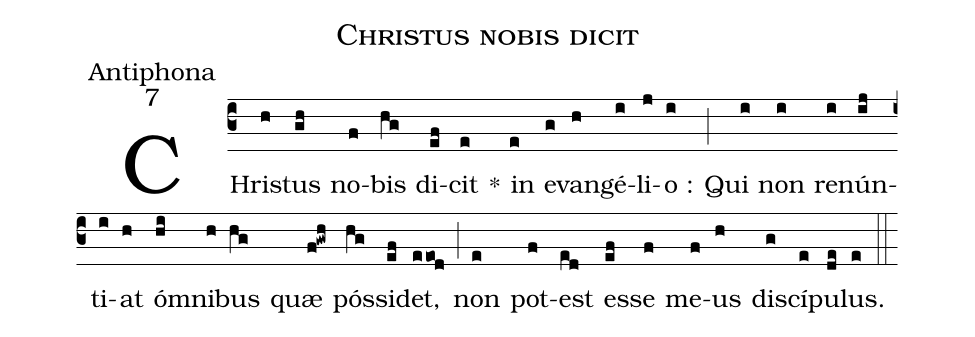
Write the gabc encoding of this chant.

name:Christus nobis dicit;
office-part:Antiphona;
mode:7;
%%
(c3) CHri(h)stus(gh) no(f)bis(hg) di(ef)cit(e) *() in(e) e(g)van(h)gé(i)li(j)o :(i) (;) Qui(i) non(i) re(i)nún(ij)ti(i)at(h) óm(hi)ni(h)bus(hg) quæ(f!gwh) pós(hg)si(ef)det,(eeod) (;) non(e) pot(f)est(ed) es(ef)se(f) me(f)us(h) di(g)scí(e)pu(de)lus.(e) (::)
